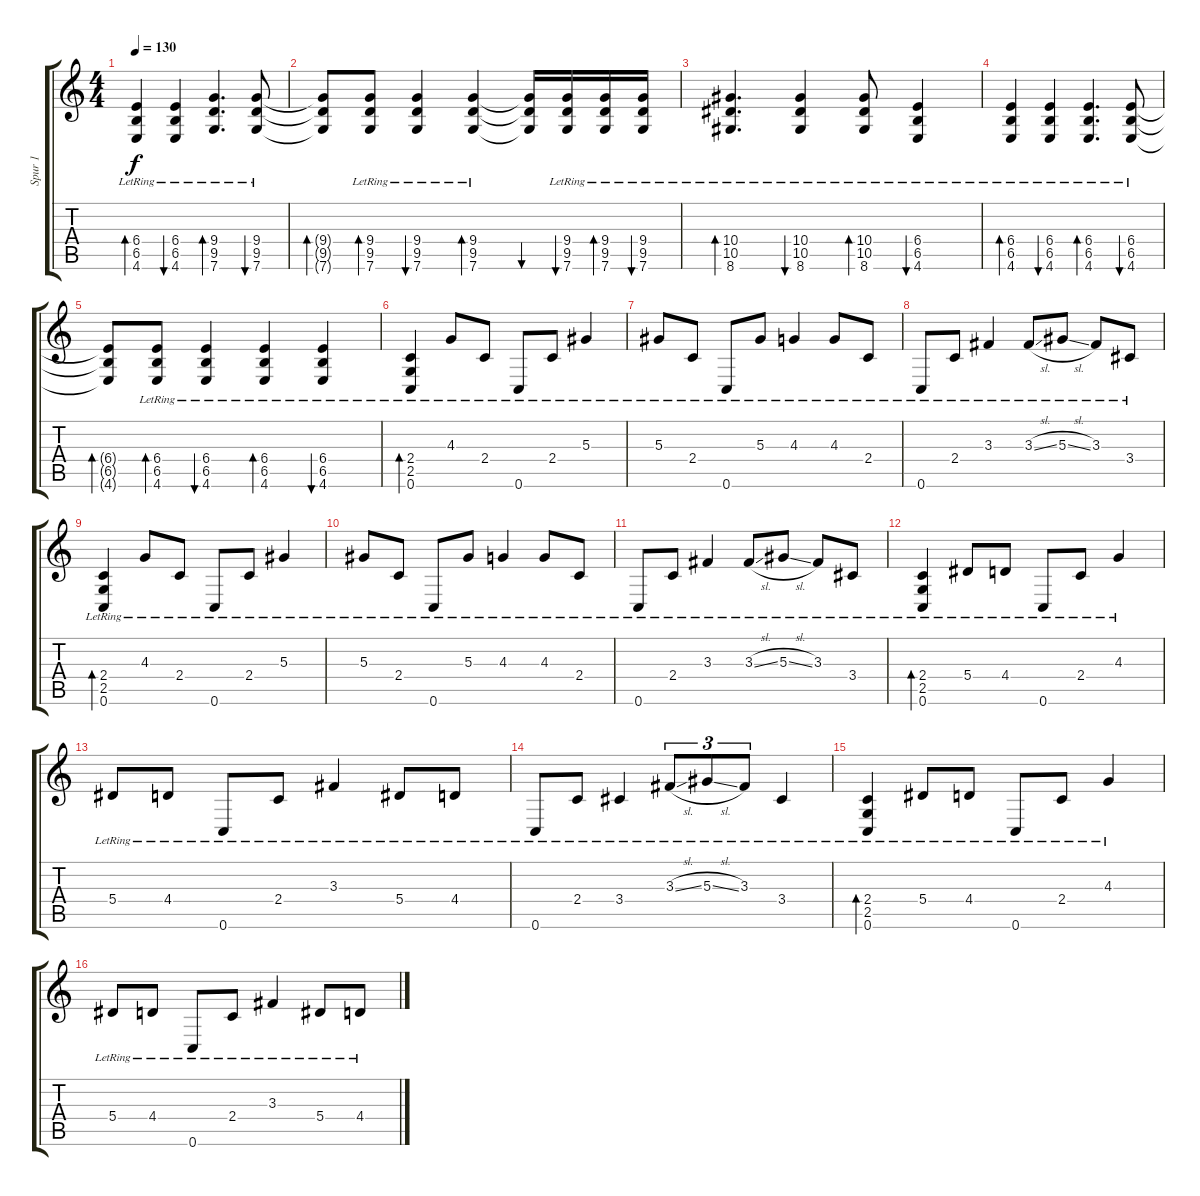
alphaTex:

\track ("Spur 1" "Spur 1") {instrument acousticguitarsteel}
\staff {score tabs}
\tuning (C4 G3 Eb3 Bb2 F2 C2) {hide}
\ts (4 4)
\tempo 130
\clef g2
\ks c
(6.4{lr} 6.5{lr} 4.6{lr}).4{bd 60 dy f} (6.4{lr} 6.5{lr} 4.6{lr}).4{bu 60} (9.4{lr} 9.5{lr} 7.6{lr}).4{d bd 60} (9.4{lr} 9.5{lr} 7.6{lr}).8{bu 60} |
(9.4{t} 9.5{t} 7.6{t}).8{bd 60} (9.4{lr} 9.5{lr} 7.6{lr}).8{bd 60} (9.4{lr} 9.5{lr} 7.6{lr}).4{bu 60} (9.4{lr} 9.5{lr} 7.6{lr}).4{bd 60} (9.4{t} 9.5{t} 7.6{t}).16{bu 60} (9.4{lr} 9.5{lr} 7.6{lr}).16{bu 60} (9.4{lr} 9.5{lr} 7.6{lr}).16{bd 60} (9.4{lr} 9.5{lr} 7.6{lr}).16{bu 60} |
(10.4{lr} 10.5{lr} 8.6{lr}).4{d bd 60} (10.4{lr} 10.5{lr} 8.6{lr}).4{bu 60} (10.4{lr} 10.5{lr} 8.6{lr}).8{bd 60} (6.4{lr} 6.5{lr} 4.6{lr}).4{bu 60} |
(6.4{lr} 6.5{lr} 4.6{lr}).4{bd 60} (6.4{lr} 6.5{lr} 4.6{lr}).4{bu 60} (6.4{lr} 6.5{lr} 4.6{lr}).4{d bd 60} (6.4{lr} 6.5{lr} 4.6{lr}).8{bu 60} |
(6.4{t} 6.5{t} 4.6{t}).8{bd 60} (6.4{lr} 6.5{lr} 4.6{lr}).8{bd 60} (6.4{lr} 6.5{lr} 4.6{lr}).4{bu 60} (6.4{lr} 6.5{lr} 4.6{lr}).4{bd 60} (6.4{lr} 6.5{lr} 4.6{lr}).4{bu 60} |
(2.4{lr} 2.5{lr} 0.6{lr}).4{bd 60} 4.3{lr}.8 2.4{lr}.8 0.6{lr}.8 2.4{lr}.8 5.3{lr}.4 |
5.3{lr}.8 2.4{lr}.8 0.6{lr}.8 5.3{lr}.8 4.3{lr}.4 4.3{lr}.8 2.4{lr}.8 |
0.6{lr}.8 2.4{lr}.8 3.3{lr}.4 3.3{sl lr}.8 5.3{sl lr}.8 3.3{lr}.8 3.4{lr}.8 |
(2.4{lr} 2.5{lr} 0.6{lr}).4{bd 60} 4.3{lr}.8 2.4{lr}.8 0.6{lr}.8 2.4{lr}.8 5.3{lr}.4 |
5.3{lr}.8 2.4{lr}.8 0.6{lr}.8 5.3{lr}.8 4.3{lr}.4 4.3{lr}.8 2.4{lr}.8 |
0.6{lr}.8 2.4{lr}.8 3.3{lr}.4 3.3{sl lr}.8 5.3{sl lr}.8 3.3{lr}.8 3.4{lr}.8 |
(2.4{lr} 2.5{lr} 0.6{lr}).4{bd 60} 5.4{lr}.8 4.4{lr}.8 0.6{lr}.8 2.4{lr}.8 4.3{lr}.4 |
5.4{lr}.8 4.4{lr}.8 0.6{lr}.8 2.4{lr}.8 3.3{lr}.4 5.4{lr}.8 4.4{lr}.8 |
0.6{lr}.8 2.4{lr}.8 3.4{lr}.4 3.3{sl lr}.8{tu (3 2)} 5.3{sl lr}.8{tu (3 2)} 3.3{lr}.8{tu (3 2)} 3.4{lr}.4 |
(2.4{lr} 2.5{lr} 0.6{lr}).4{bd 60} 5.4{lr}.8 4.4{lr}.8 0.6{lr}.8 2.4{lr}.8 4.3{lr}.4 |
5.4{lr}.8 4.4{lr}.8 0.6{lr}.8 2.4{lr}.8 3.3{lr}.4 5.4{lr}.8 4.4{lr}.8
